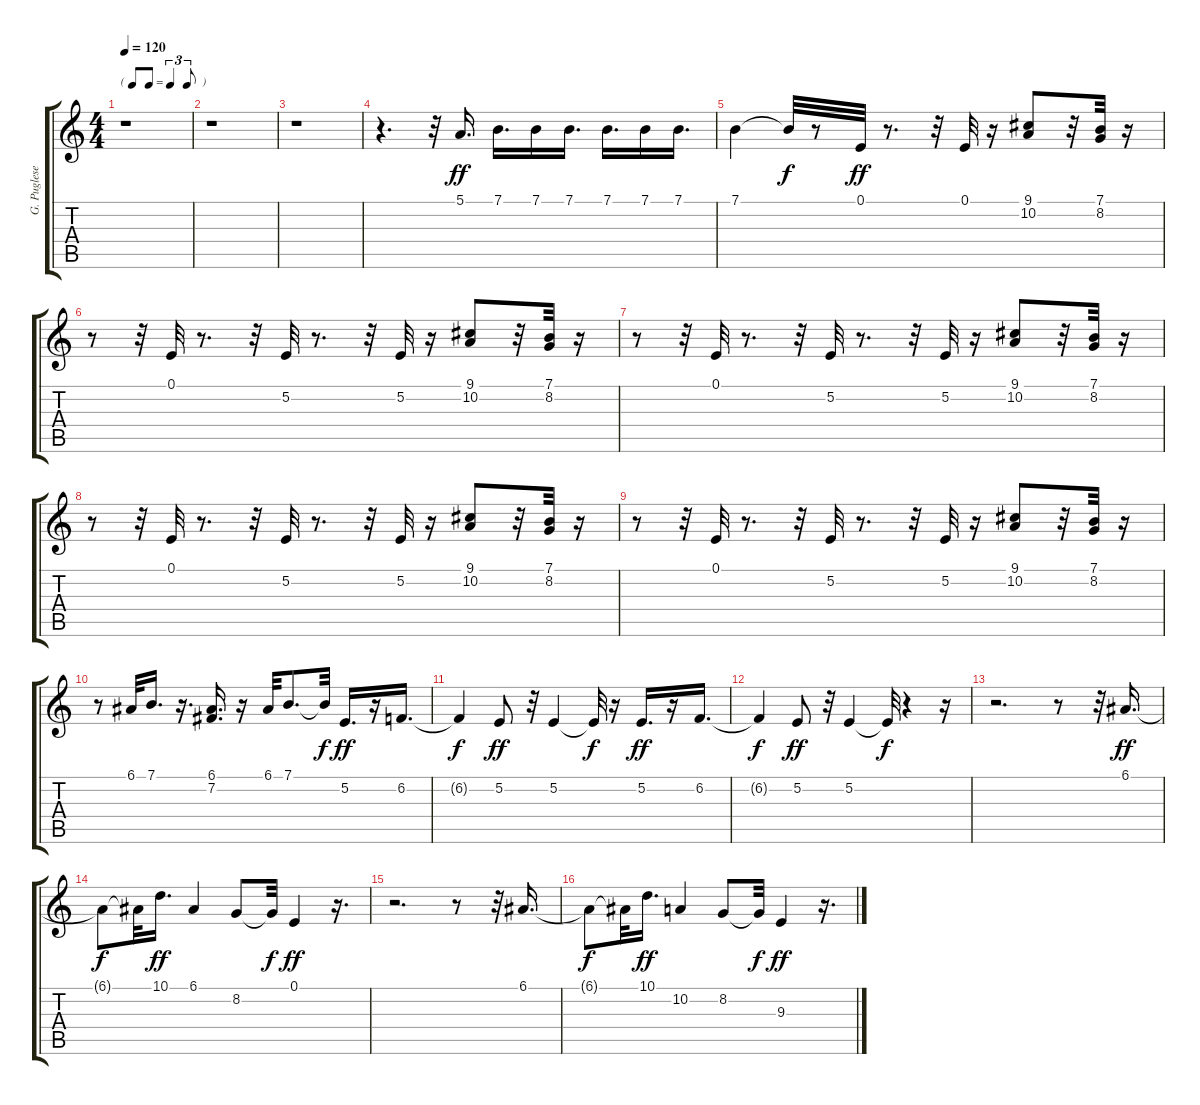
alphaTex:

\track ("G. Puglese" "G. Puglese") {instrument harmonica}
\staff {score tabs}
\tuning (E4 B3 G3 D3 A2 E2) {hide}
\ts (4 4)
\tf triplet8th
\tempo 120
\clef g2
\ks c
r.1{dy ff} |
r.1 |
r.1 |
r.4{d} r.32 5.1.16{d volume 14} 7.1.16{d} 7.1.16 7.1.16{d} 7.1.16{d} 7.1.16 7.1.16{d} |
7.1.4 7.1{t}.32{dy f} r.8 0.1.32{dy ff volume 11} r.8{d} r.32 0.1.32 r.16 (9.1 10.2).8 r.32 (7.1 8.2).32 r.16 |
r.8 r.32 0.1.32 r.8{d} r.32 5.2.32 r.8{d} r.32 5.2.32 r.16 (9.1 10.2).8 r.32 (7.1 8.2).32 r.16 |
r.8 r.32 0.1.32 r.8{d} r.32 5.2.32 r.8{d} r.32 5.2.32 r.16 (9.1 10.2).8 r.32 (7.1 8.2).32 r.16 |
r.8 r.32 0.1.32 r.8{d} r.32 5.2.32 r.8{d} r.32 5.2.32 r.16 (9.1 10.2).8 r.32 (7.1 8.2).32 r.16 |
r.8 r.32 0.1.32 r.8{d} r.32 5.2.32 r.8{d} r.32 5.2.32 r.16 (9.1 10.2).8 r.32 (7.1 8.2).32 r.16 |
r.8 6.1.32{volume 14} 7.1.16{d} r.16{d} (6.1 7.2).16{d} r.16 6.1.32 7.1.8{d} 7.1{t}.32{dy f} 5.2.16{d dy ff} r.16 6.2.16{d} |
6.2{t}.4{dy f} 5.2.8{dy ff} r.32 5.2.4 5.2{t}.32{dy f} r.16 5.2.16{d dy ff} r.16 6.2.16{d} |
6.2{t}.4{dy f} 5.2.8{dy ff} r.32 5.2.4 5.2{t}.32{dy f} r.4 r.16 |
r.2{d} r.8 r.32 6.1.16{d dy ff} |
6.1{t}.8{dy f} 6.1{t}.32 10.1.16{d dy ff} 6.1.4 8.2.8 8.2{t}.32{dy f} 0.1.4{dy ff} r.16{d} |
r.2{d} r.8 r.32 6.1.16{d} |
6.1{t}.8{dy f} 6.1{t}.32 10.1.16{d dy ff} 10.2.4 8.2.8 8.2{t}.32{dy f} 9.3.4{dy ff} r.16{d}
